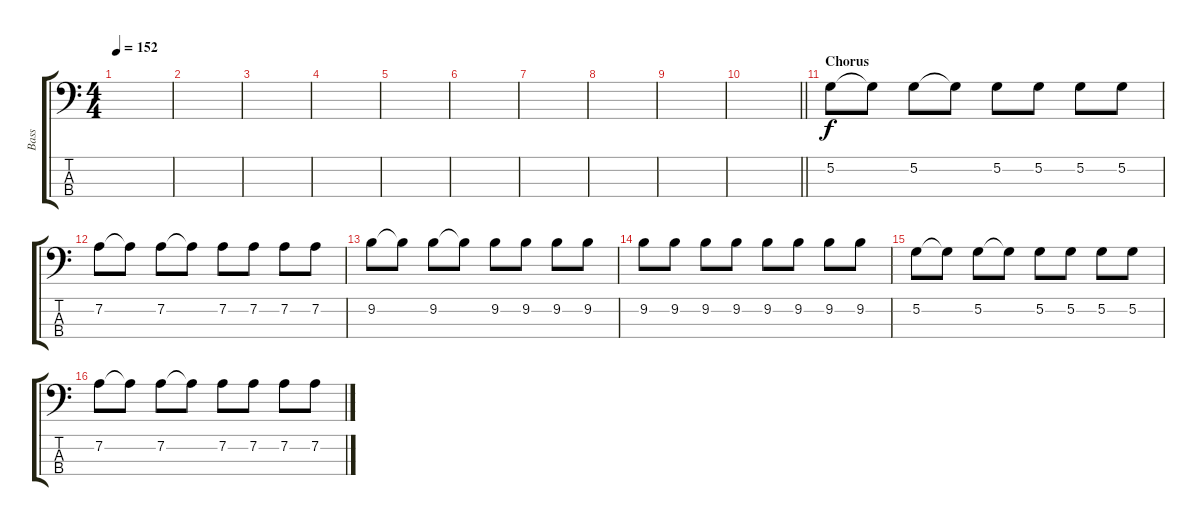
\track ("Bass" "Bass") {instrument electricbassfinger}
\staff {score tabs}
\tuning (G2 D2 A1 E1) {hide}
\ts (4 4)
\tempo 152
\clef f4
\ks c
|
|
|
|
|
|
|
|
|
\barLineRight lightlight
|
\section ("" "Chorus")
5.2.8 5.2{t}.8 5.2.8 5.2{t}.8 5.2.8 5.2.8 5.2.8 5.2.8 |
7.2.8 7.2{t}.8 7.2.8 7.2{t}.8 7.2.8 7.2.8 7.2.8 7.2.8 |
9.2.8 9.2{t}.8 9.2.8 9.2{t}.8 9.2.8 9.2.8 9.2.8 9.2.8 |
9.2.8 9.2.8 9.2.8 9.2.8 9.2.8 9.2.8 9.2.8 9.2.8 |
5.2.8 5.2{t}.8 5.2.8 5.2{t}.8 5.2.8 5.2.8 5.2.8 5.2.8 |
7.2.8 7.2{t}.8 7.2.8 7.2{t}.8 7.2.8 7.2.8 7.2.8 7.2.8
